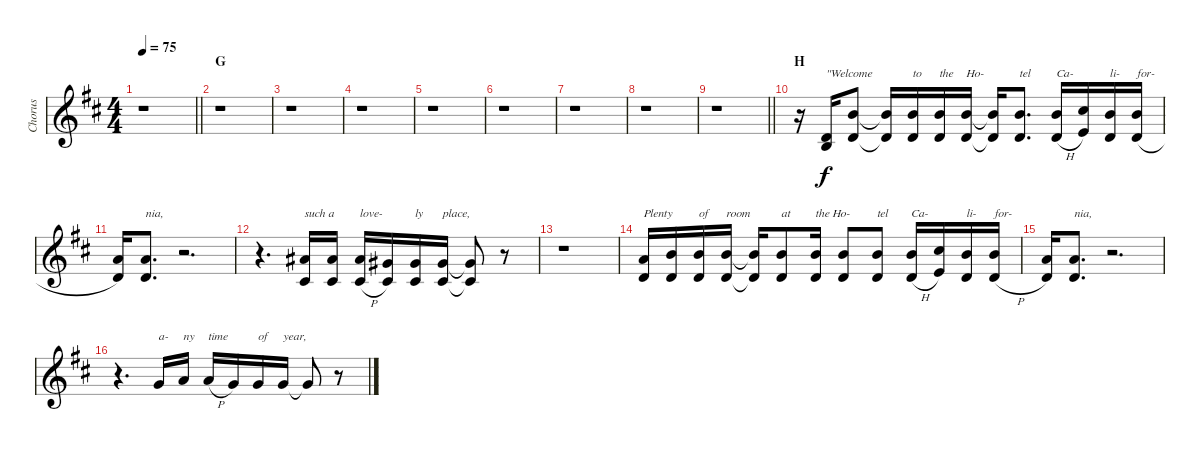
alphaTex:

\track ("Chorus" "Chorus") {instrument synthvoice}
\staff {score}
\tuning (E4 B3 G3 D3 A2 E2) {hide}
\ts (4 4)
\tempo 75
\clef g2
\barLineRight lightlight
\ks d
r.1{dy f} |
\section ("" "G")
r.1 |
r.1 |
r.1 |
r.1 |
r.1 |
r.1 |
r.1 |
\barLineRight lightlight
r.1 |
\section ("" "H")
r.16 (3.2 4.3).16{txt "\"Welcome"} (7.1 3.2).8 (7.1{t} 3.2{t}).16 (7.1 3.2).16{txt "to"} (7.1 3.2).16{txt "the"} (7.1 3.2).16{txt "Ho-"} (7.1{t} 3.2{t}).16 (7.1 3.2).8{d txt "tel"} (7.1{h} 3.2{h}).16{txt "Ca-"} (9.1 5.2).16 (7.1 3.2).16{txt "li-"} (7.1{h} 3.2{h}).16{txt "for-"} |
(5.1 3.2).16 (5.1 3.2).8{d txt "nia,"} r.2{d} |
r.4{d} (6.1 2.2).16{txt "such a"} (6.1 2.2).16 (6.1{h} 2.2{h}).16{txt "love-"} (4.1 2.2).16 (4.1 2.2).16{txt "ly"} (4.1 2.2).16{txt "place,"} (4.1{t} 2.2{t}).8 r.8 |
r.1 |
(5.1 3.2).16{txt "Plenty"} (7.1 3.2).16 (7.1 3.2).16{txt "of"} (7.1 3.2).16{txt "room"} (7.1{t} 3.2{t}).16 (7.1 3.2).8{txt "at"} (7.1 3.2).16{txt "the Ho-"} (7.1 3.2).8 (7.1 3.2).8{txt "tel"} (7.1{h} 3.2{h}).16{txt "Ca-"} (9.1 5.2).16 (7.1 3.2).16{txt "li-"} (7.1{h} 3.2{h}).16{txt "for-"} |
(5.1 3.2).16 (5.1 3.2).8{d txt "nia,"} r.2{d} |
r.4{d} 3.1.16{txt "a-"} 5.1.16{txt "ny"} 5.1{h}.16{txt "time"} 3.1.16 3.1.16{txt "of"} 3.1.16{txt "year,"} 3.1{t}.8 r.8
